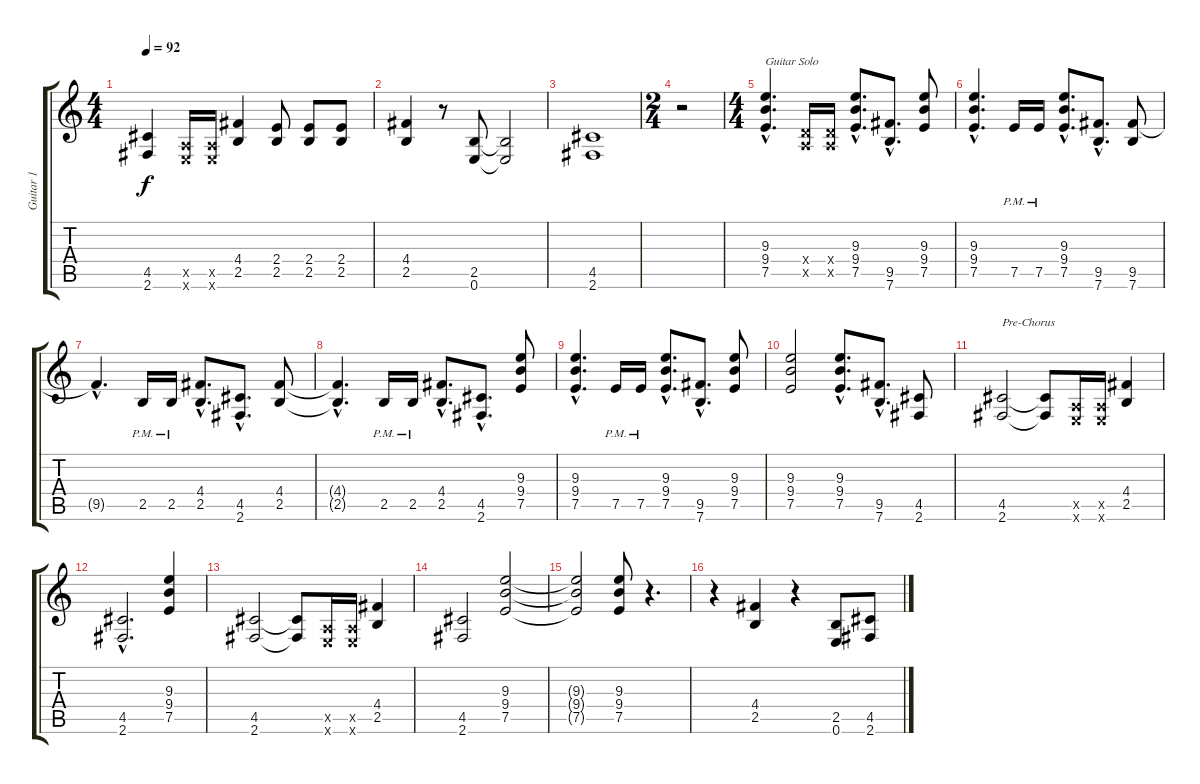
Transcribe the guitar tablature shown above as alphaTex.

\track ("Guitar 1" "Guitar 1") {instrument distortionguitar}
\staff {score tabs}
\tuning (E4 B3 G3 D3 A2 E2) {hide}
\ts (4 4)
\tempo 92
\clef g2
\ks c
(4.5 2.6).4{dy f} (0.5{x} 0.6{x}).16 (0.5{x} 0.6{x}).16 (4.4 2.5).4 (2.4 2.5).8 (2.4 2.5).8 (2.4 2.5).8 |
(4.4 2.5).4 r.8 (2.5 0.6).8 (2.5{t} 0.6{t}).2 |
(4.5 2.6).1 |
\ts (2 4)
r.2{volume 13} |
\ts (4 4)
(9.3{hac} 9.4{hac} 7.5{hac}).4{d txt "Guitar Solo"} (0.4{x} 0.5{x}).16 (0.4{x} 0.5{x}).16 (9.3{hac} 9.4{hac} 7.5{hac}).8{d} (9.5{hac} 7.6{hac}).8{d} (9.3 9.4 7.5).8 |
(9.3{hac} 9.4{hac} 7.5{hac}).4{d} 7.5{pm}.16 7.5{pm}.16 (9.3{hac} 9.4{hac} 7.5{hac}).8{d} (9.5{hac} 7.6{hac}).8{d} (9.5 7.6).8 |
9.5{hac t}.4{d} 2.5{pm}.16 2.5{pm}.16 (4.4{hac} 2.5{hac}).8{d} (4.5{hac} 2.6{hac}).8{d} (4.4 2.5).8 |
(4.4{hac t} 2.5{hac t}).4{d} 2.5{pm}.16 2.5{pm}.16 (4.4{hac} 2.5{hac}).8{d} (4.5{hac} 2.6{hac}).8{d} (9.3 9.4 7.5).8 |
(9.3{hac} 9.4{hac} 7.5{hac}).4{d} 7.5{pm}.16 7.5{pm}.16 (9.3{hac} 9.4{hac} 7.5{hac}).8{d} (9.5{hac} 7.6{hac}).8{d} (9.3 9.4 7.5).8 |
(9.3 9.4 7.5).2 (9.3{hac} 9.4{hac} 7.5{hac}).8{d} (9.5{hac} 7.6{hac}).8{d} (4.5 2.6).8 |
(4.5 2.6).2{txt "Pre-Chorus"} (4.5{t} 2.6{t}).8 (0.5{x} 0.6{x}).16 (0.5{x} 0.6{x}).16 (4.4 2.5).4 |
(4.5{hac} 2.6{hac}).2{d} (9.3 9.4 7.5).4 |
(4.5 2.6).2 (4.5{t} 2.6{t}).8 (0.5{x} 0.6{x}).16 (0.5{x} 0.6{x}).16 (4.4 2.5).4 |
(4.5 2.6).2 (9.3 9.4 7.5).2 |
(9.3{t} 9.4{t} 7.5{t}).2 (9.3 9.4 7.5).8 r.4{d} |
r.4 (4.4 2.5).4 r.4 (2.5 0.6).8 (4.5 2.6).8
